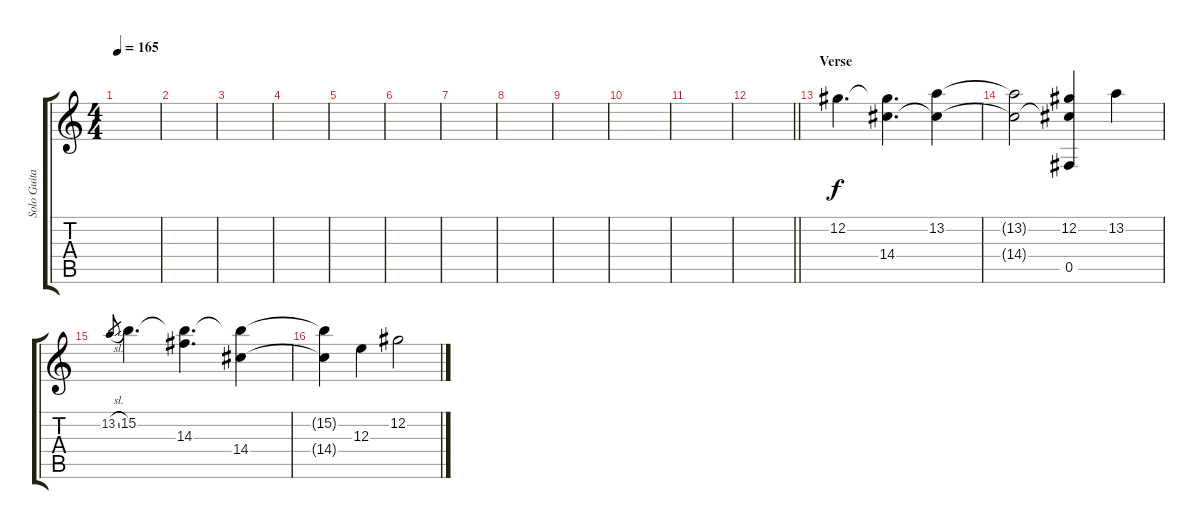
\track ("Solo Guitar 1" "Solo Guita") {instrument distortionguitar}
\staff {score tabs}
\tuning (Db4 Ab3 E3 B2 Gb2 B1) {hide}
\ts (4 4)
\tempo 165
\clef g2
\ks c
|
|
|
|
|
|
|
|
|
|
|
\barLineRight lightlight
|
\section ("" "Verse")
12.2.4{d} (12.2{t} 14.4).4{d} (13.2 14.4{t}).4 |
(13.2{t} 14.4{t}).2 (12.2 14.4{t} 0.5).4 13.2.4 |
13.2{sl}.8{gr} 15.2.4{d} (15.2{t} 14.3).4{d} (15.2{t} 14.4).4 |
(15.2{t} 14.4{t}).4 12.3.4 12.2.2
